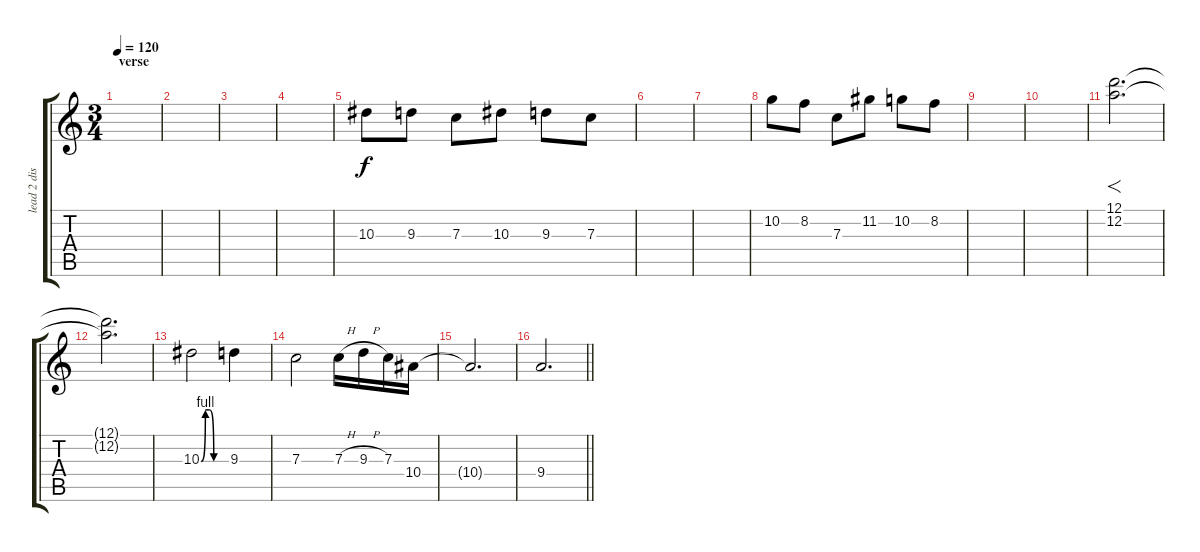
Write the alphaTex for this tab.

\track ("lead 2 distortion" "lead 2 dis") {instrument distortionguitar}
\staff {score tabs}
\tuning (D4 A3 F3 C3 G2 C2) {hide}
\ts (3 4)
\section ("" "verse")
\tempo 120
\clef g2
\ks c
|
|
|
|
10.3.8 9.3.8 7.3.8 10.3.8 9.3.8 7.3.8 |
|
|
10.2.8 8.2.8 7.3.8 11.2.8 10.2.8 8.2.8 |
|
|
(12.1 12.2).2{f d} |
(12.1{t} 12.2{t}).2{d} |
10.3{be (custom 0 0 10 4 20 4 30 0 60 0)}.2 9.3.4 |
7.3.2 7.3{h}.16 9.3{h}.16 7.3.16 10.4.16 |
10.4{t}.2{d} |
\barLineRight lightlight
9.4.2{d}
